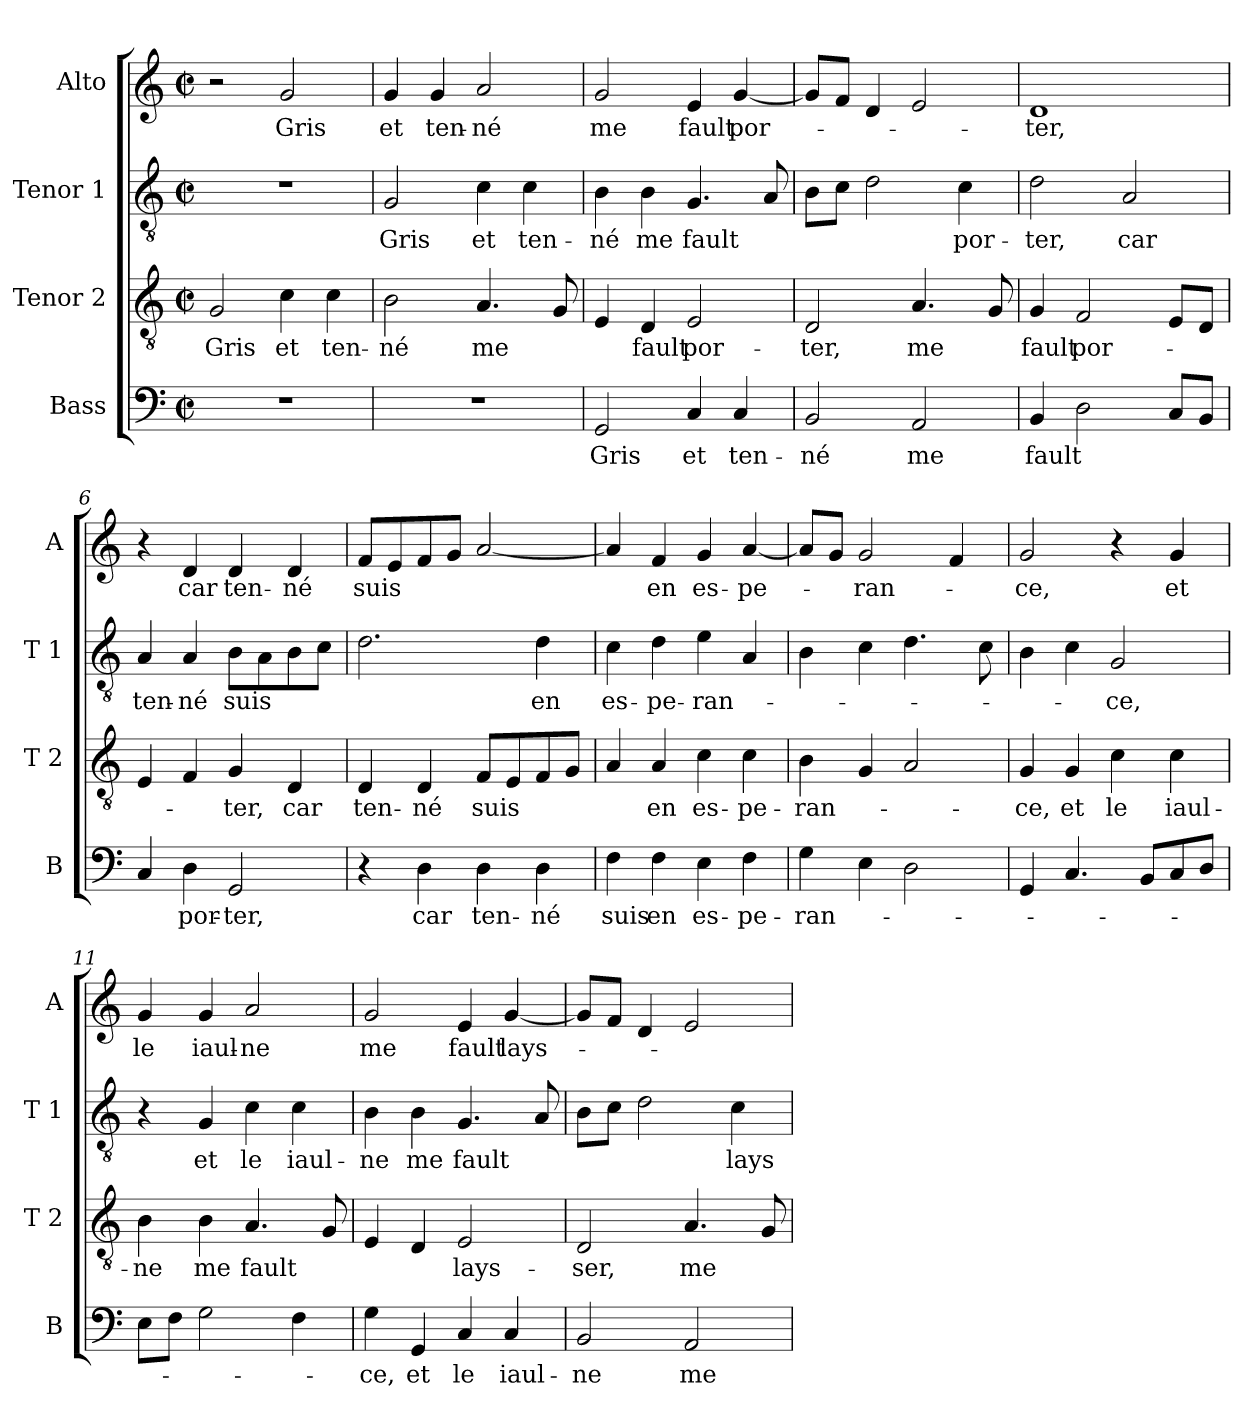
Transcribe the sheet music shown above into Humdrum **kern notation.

**kern	**text	**kern	**text	**kern	**text	**kern	**text
*part4	*part4	*part3	*part3	*part2	*part2	*part1	*part1
*staff4	*staff4	*staff3	*staff3	*staff2	*staff2	*staff1	*staff1
*I"Bass	*	*I"Tenor 2	*	*I"Tenor 1	*	*I"Alto	*
*I'B	*	*I'T 2	*	*I'T 1	*	*I'A	*
*clefF4	*	*clefGv2	*	*clefGv2	*	*clefG2	*
*k[]	*	*k[]	*	*k[]	*	*k[]	*
*C:	*	*C:	*	*C:	*	*C:	*
*M2/2	*	*M2/2	*	*M2/2	*	*M2/2	*
*met(c|)	*	*met(c|)	*	*met(c|)	*	*met(c|)	*
=1	=1	=1	=1	=1	=1	=1	=1
!	!	!	!LO:LY:b	!	!	!	!
1r	.	2G/	Gris	1r	.	2r	.
!	!	!	!LO:LY:b	!	!	!	!LO:LY:b
.	.	4c\	et	.	.	2g/	Gris
!	!	!	!LO:LY:b	!	!	!	!
.	.	4c\	ten-	.	.	.	.
=2	=2	=2	=2	=2	=2	=2	=2
!	!	!	!LO:LY:b	!	!LO:LY:b	!	!LO:LY:b
1r	.	2B\	-né	2G/	Gris	4g/	et
!	!	!	!	!	!	!	!LO:LY:b
.	.	.	.	.	.	4g/	ten-
!	!	!	!LO:LY:b	!	!LO:LY:b	!	!LO:LY:b
.	.	4.A/	me	4c\	et	2a/	-né
!	!	!	!	!	!LO:LY:b	!	!
.	.	.	.	4c\	ten-	.	.
.	.	8G/	.	.	.	.	.
=3	=3	=3	=3	=3	=3	=3	=3
!	!LO:LY:b	!	!	!	!LO:LY:b	!	!LO:LY:b
2GG/	Gris	4E/	.	4B\	-né	2g/	me
!	!	!	!LO:LY:b	!	!LO:LY:b	!	!
.	.	4D/	fault	4B\	me	.	.
!	!LO:LY:b	!	!LO:LY:b	!	!LO:LY:b	!	!LO:LY:b
4C/	et	2E/	por-	4.G/	fault	4e/	fault
!	!LO:LY:b	!	!	!	!	!	!LO:LY:b
4C/	ten-	.	.	.	.	[4g/	por-
.	.	.	.	8A/	.	.	.
=4	=4	=4	=4	=4	=4	=4	=4
!	!LO:LY:b	!	!LO:LY:b	!	!	!	!
2BB/	-né	2D/	-ter,	8B\L	.	8g/L]	.
.	.	.	.	8c\J	.	8f/J	.
.	.	.	.	2d\	.	4d/	.
!	!LO:LY:b	!	!LO:LY:b	!	!	!	!
2AA/	me	4.A/	me	.	.	2e/	.
!	!	!	!	!	!LO:LY:b	!	!
.	.	.	.	4c\	por-	.	.
.	.	8G/	.	.	.	.	.
!!LO:LB:g=z
=5	=5	=5	=5	=5	=5	=5	=5
!	!LO:LY:b	!	!LO:LY:b	!	!LO:LY:b	!	!LO:LY:b
4BB/	fault	4G/	fault	2d\	-ter,	1d	-ter,
!	!	!	!LO:LY:b	!	!	!	!
2D\	.	2F/	por-	.	.	.	.
!	!	!	!	!	!LO:LY:b	!	!
.	.	.	.	2A/	car	.	.
8C/L	.	8E/L	.	.	.	.	.
8BB/J	.	8D/J	.	.	.	.	.
=6	=6	=6	=6	=6	=6	=6	=6
!	!	!	!	!	!LO:LY:b	!	!
4C/	.	4E/	.	4A/	ten-	4r	.
!	!LO:LY:b	!	!	!	!LO:LY:b	!	!LO:LY:b
4D\	por-	4F/	.	4A/	-né	4d/	car
!	!LO:LY:b	!	!LO:LY:b	!	!LO:LY:b	!	!LO:LY:b
2GG/	-ter,	4G/	-ter,	8B\L	suis	4d/	ten-
.	.	.	.	8A\	.	.	.
!	!	!	!LO:LY:b	!	!	!	!LO:LY:b
.	.	4D/	car	8B\	.	4d/	-né
.	.	.	.	8c\J	.	.	.
=7	=7	=7	=7	=7	=7	=7	=7
!	!	!	!LO:LY:b	!	!	!	!LO:LY:b
4r	.	4D/	ten-	2.d\	.	8f/L	suis
.	.	.	.	.	.	8e/	.
!	!LO:LY:b	!	!LO:LY:b	!	!	!	!
4D\	car	4D/	-né	.	.	8f/	.
.	.	.	.	.	.	8g/J	.
!	!LO:LY:b	!	!LO:LY:b	!	!	!	!
4D\	ten-	8F/L	suis	.	.	[2a/	.
.	.	8E/	.	.	.	.	.
!	!LO:LY:b	!	!	!	!LO:LY:b	!	!
4D\	-né	8F/	.	4d\	en	.	.
.	.	8G/J	.	.	.	.	.
=8	=8	=8	=8	=8	=8	=8	=8
!	!LO:LY:b	!	!	!	!LO:LY:b	!	!
4F\	suis	4A/	.	4c\	es-	4a/]	.
!	!LO:LY:b	!	!LO:LY:b	!	!LO:LY:b	!	!LO:LY:b
4F\	en	4A/	en	4d\	-pe-	4f/	en
!	!LO:LY:b	!	!LO:LY:b	!	!LO:LY:b	!	!LO:LY:b
4E\	es-	4c\	es-	4e\	-ran-	4g/	es-
!	!LO:LY:b	!	!LO:LY:b	!	!	!	!LO:LY:b
4F\	-pe-	4c\	-pe-	4A/	.	[4a/	-pe-
=9	=9	=9	=9	=9	=9	=9	=9
!	!LO:LY:b	!	!LO:LY:b	!	!	!	!
4G\	-ran-	4B\	-ran-	4B\	.	8a/L]	.
.	.	.	.	.	.	8g/J	.
!	!	!	!	!	!	!	!LO:LY:b
4E\	.	4G/	.	4c\	.	2g/	-ran-
2D\	.	2A/	.	4.d\	.	.	.
.	.	.	.	.	.	4f/	.
.	.	.	.	8c\	.	.	.
!!LO:PB:g=z
=10	=10	=10	=10	=10	=10	=10	=10
!	!	!	!LO:LY:b	!	!	!	!LO:LY:b
4GG/	.	4G/	-ce,	4B\	.	2g/	-ce,
!	!	!	!LO:LY:b	!	!	!	!
4.C/	.	4G/	et	4c\	.	.	.
!	!	!	!LO:LY:b	!	!LO:LY:b	!	!
.	.	4c\	le	2G/	-ce,	4r	.
8BB/L	.	.	.	.	.	.	.
!	!	!	!LO:LY:b	!	!	!	!LO:LY:b
8C/	.	4c\	iaul-	.	.	4g/	et
8D/J	.	.	.	.	.	.	.
=11	=11	=11	=11	=11	=11	=11	=11
!	!	!	!LO:LY:b	!	!	!	!LO:LY:b
8E\L	.	4B\	-ne	4r	.	4g/	le
8F\J	.	.	.	.	.	.	.
!	!	!	!LO:LY:b	!	!LO:LY:b	!	!LO:LY:b
2G\	.	4B\	me	4G/	et	4g/	iaul-
!	!	!	!LO:LY:b	!	!LO:LY:b	!	!LO:LY:b
.	.	4.A/	fault	4c\	le	2a/	-ne
!	!	!	!	!	!LO:LY:b	!	!
4F\	.	.	.	4c\	iaul-	.	.
.	.	8G/	.	.	.	.	.
=12	=12	=12	=12	=12	=12	=12	=12
!	!LO:LY:b	!	!	!	!LO:LY:b	!	!LO:LY:b
4G\	-ce,	4E/	.	4B\	-ne	2g/	me
!	!LO:LY:b	!	!	!	!LO:LY:b	!	!
4GG/	et	4D/	.	4B\	me	.	.
!	!LO:LY:b	!	!LO:LY:b	!	!LO:LY:b	!	!LO:LY:b
4C/	le	2E/	lays-	4.G/	fault	4e/	fault
!	!LO:LY:b	!	!	!	!	!	!LO:LY:b
4C/	iaul-	.	.	.	.	[4g/	lays-
.	.	.	.	8A/	.	.	.
=13	=13	=13	=13	=13	=13	=13	=13
!	!LO:LY:b	!	!LO:LY:b	!	!	!	!
2BB/	-ne	2D/	-ser,	8B\L	.	8g/L]	.
.	.	.	.	8c\J	.	8f/J	.
.	.	.	.	2d\	.	4d/	.
!	!LO:LY:b	!	!LO:LY:b	!	!	!	!
2AA/	me	4.A/	me	.	.	2e/	.
!	!	!	!	!	!LO:LY:b	!	!
.	.	.	.	4c\	lays-	.	.
.	.	8G/	.	.	.	.	.
=	=	=	=	=	=	=	=
*-	*-	*-	*-	*-	*-	*-	*-
